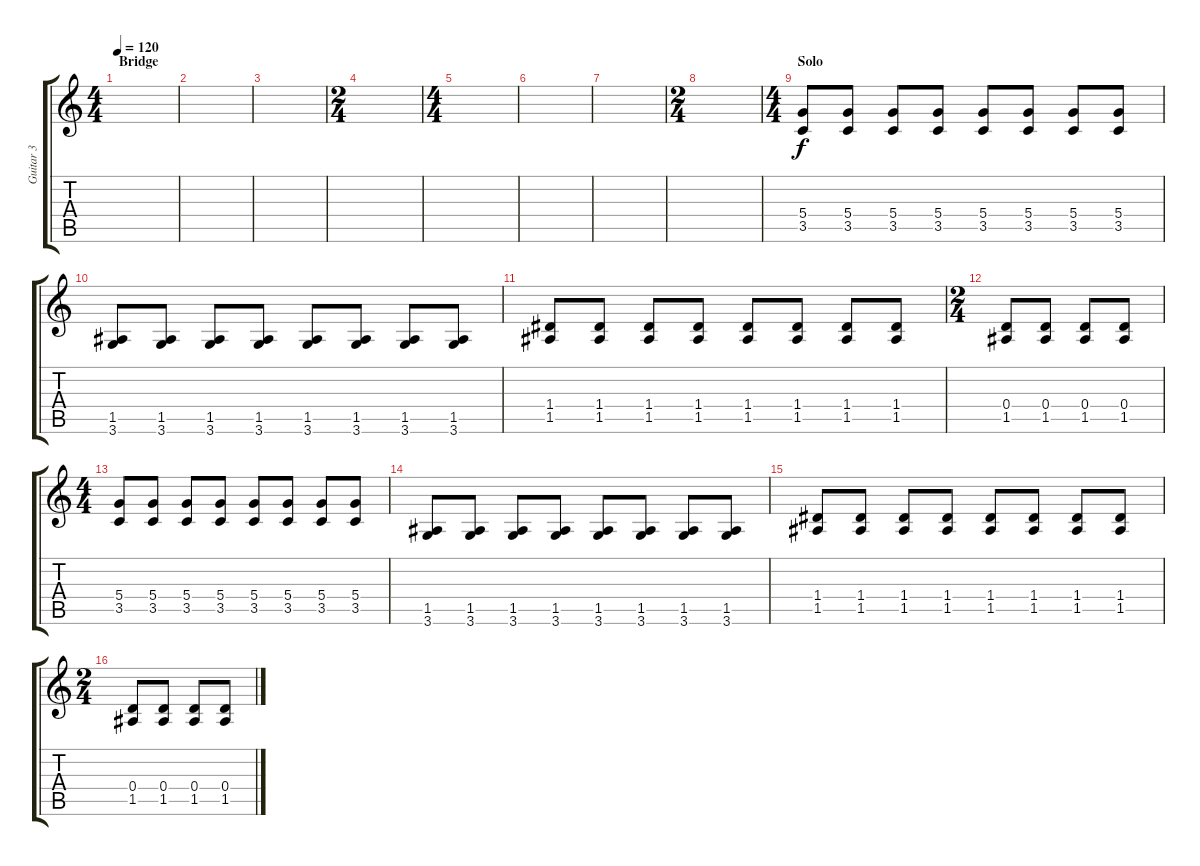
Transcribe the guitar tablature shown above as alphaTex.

\track ("Guitar 3" "Guitar 3") {instrument electricguitarmuted}
\staff {score tabs}
\tuning (E4 B3 G3 D3 A2 E2) {hide}
\ts (4 4)
\section ("" "Bridge")
\tempo 120
\clef g2
\ks c
|
|
|
\ts (2 4)
|
\ts (4 4)
|
|
|
\ts (2 4)
|
\ts (4 4)
\section ("" "Solo")
(5.4 3.5).8 (5.4 3.5).8 (5.4 3.5).8 (5.4 3.5).8 (5.4 3.5).8 (5.4 3.5).8 (5.4 3.5).8 (5.4 3.5).8 |
(1.5 3.6).8 (1.5 3.6).8 (1.5 3.6).8 (1.5 3.6).8 (1.5 3.6).8 (1.5 3.6).8 (1.5 3.6).8 (1.5 3.6).8 |
(1.4 1.5).8 (1.4 1.5).8 (1.4 1.5).8 (1.4 1.5).8 (1.4 1.5).8 (1.4 1.5).8 (1.4 1.5).8 (1.4 1.5).8 |
\ts (2 4)
(0.4 1.5).8 (0.4 1.5).8 (0.4 1.5).8 (0.4 1.5).8 |
\ts (4 4)
(5.4 3.5).8 (5.4 3.5).8 (5.4 3.5).8 (5.4 3.5).8 (5.4 3.5).8 (5.4 3.5).8 (5.4 3.5).8 (5.4 3.5).8 |
(1.5 3.6).8 (1.5 3.6).8 (1.5 3.6).8 (1.5 3.6).8 (1.5 3.6).8 (1.5 3.6).8 (1.5 3.6).8 (1.5 3.6).8 |
(1.4 1.5).8 (1.4 1.5).8 (1.4 1.5).8 (1.4 1.5).8 (1.4 1.5).8 (1.4 1.5).8 (1.4 1.5).8 (1.4 1.5).8 |
\ts (2 4)
(0.4 1.5).8 (0.4 1.5).8 (0.4 1.5).8 (0.4 1.5).8
